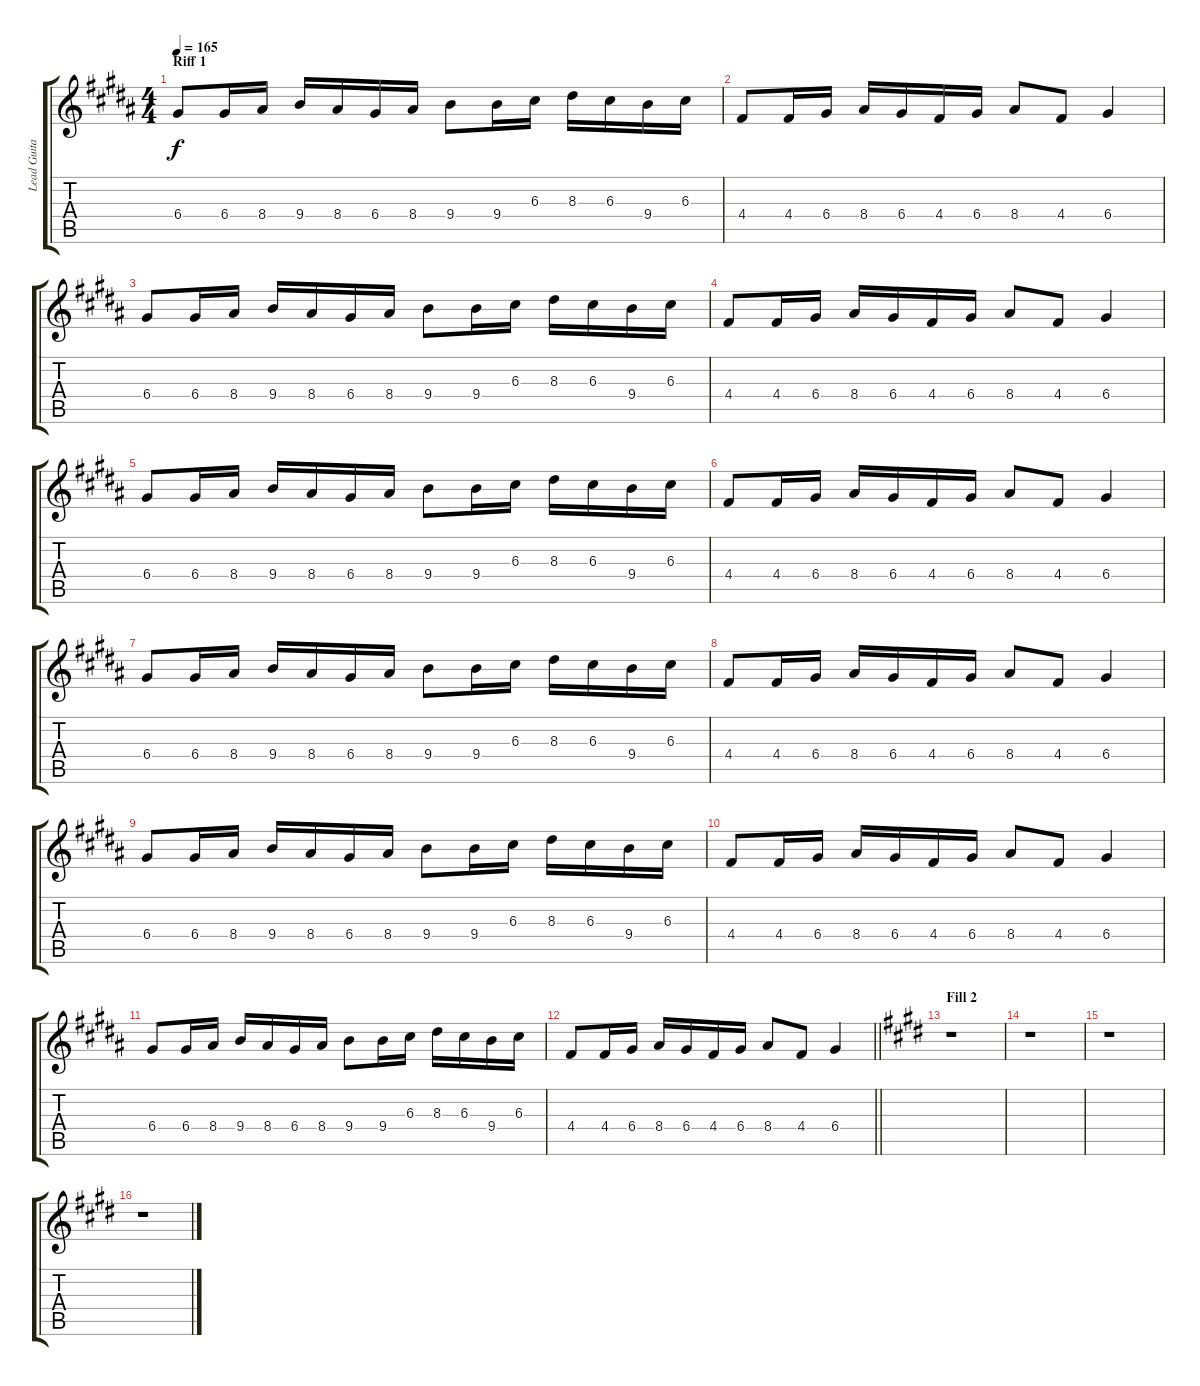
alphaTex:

\track ("Lead Guitar 1: Juha-Pekka Alanen" "Lead Guita") {instrument overdrivenguitar}
\staff {score tabs}
\tuning (E4 B3 G3 D3 A2 E2) {hide}
\ts (4 4)
\section ("" "Riff 1")
\tempo 165
\clef g2
\ks g#minor
6.4.8{dy f} 6.4.16 8.4.16 9.4.16 8.4.16 6.4.16 8.4.16 9.4.8 9.4.16 6.3.16 8.3.16 6.3.16 9.4.16 6.3.16 |
4.4.8 4.4.16 6.4.16 8.4.16 6.4.16 4.4.16 6.4.16 8.4.8 4.4.8 6.4.4 |
6.4.8 6.4.16 8.4.16 9.4.16 8.4.16 6.4.16 8.4.16 9.4.8 9.4.16 6.3.16 8.3.16 6.3.16 9.4.16 6.3.16 |
4.4.8 4.4.16 6.4.16 8.4.16 6.4.16 4.4.16 6.4.16 8.4.8 4.4.8 6.4.4 |
6.4.8 6.4.16 8.4.16 9.4.16 8.4.16 6.4.16 8.4.16 9.4.8 9.4.16 6.3.16 8.3.16 6.3.16 9.4.16 6.3.16 |
4.4.8 4.4.16 6.4.16 8.4.16 6.4.16 4.4.16 6.4.16 8.4.8 4.4.8 6.4.4 |
6.4.8 6.4.16 8.4.16 9.4.16 8.4.16 6.4.16 8.4.16 9.4.8 9.4.16 6.3.16 8.3.16 6.3.16 9.4.16 6.3.16 |
4.4.8 4.4.16 6.4.16 8.4.16 6.4.16 4.4.16 6.4.16 8.4.8 4.4.8 6.4.4 |
6.4.8 6.4.16 8.4.16 9.4.16 8.4.16 6.4.16 8.4.16 9.4.8 9.4.16 6.3.16 8.3.16 6.3.16 9.4.16 6.3.16 |
4.4.8 4.4.16 6.4.16 8.4.16 6.4.16 4.4.16 6.4.16 8.4.8 4.4.8 6.4.4 |
6.4.8 6.4.16 8.4.16 9.4.16 8.4.16 6.4.16 8.4.16 9.4.8 9.4.16 6.3.16 8.3.16 6.3.16 9.4.16 6.3.16 |
\barLineRight lightlight
4.4.8 4.4.16 6.4.16 8.4.16 6.4.16 4.4.16 6.4.16 8.4.8 4.4.8 6.4.4 |
\section ("" "Fill 2")
\ks c#minor
r.1 |
r.1 |
r.1 |
r.1
